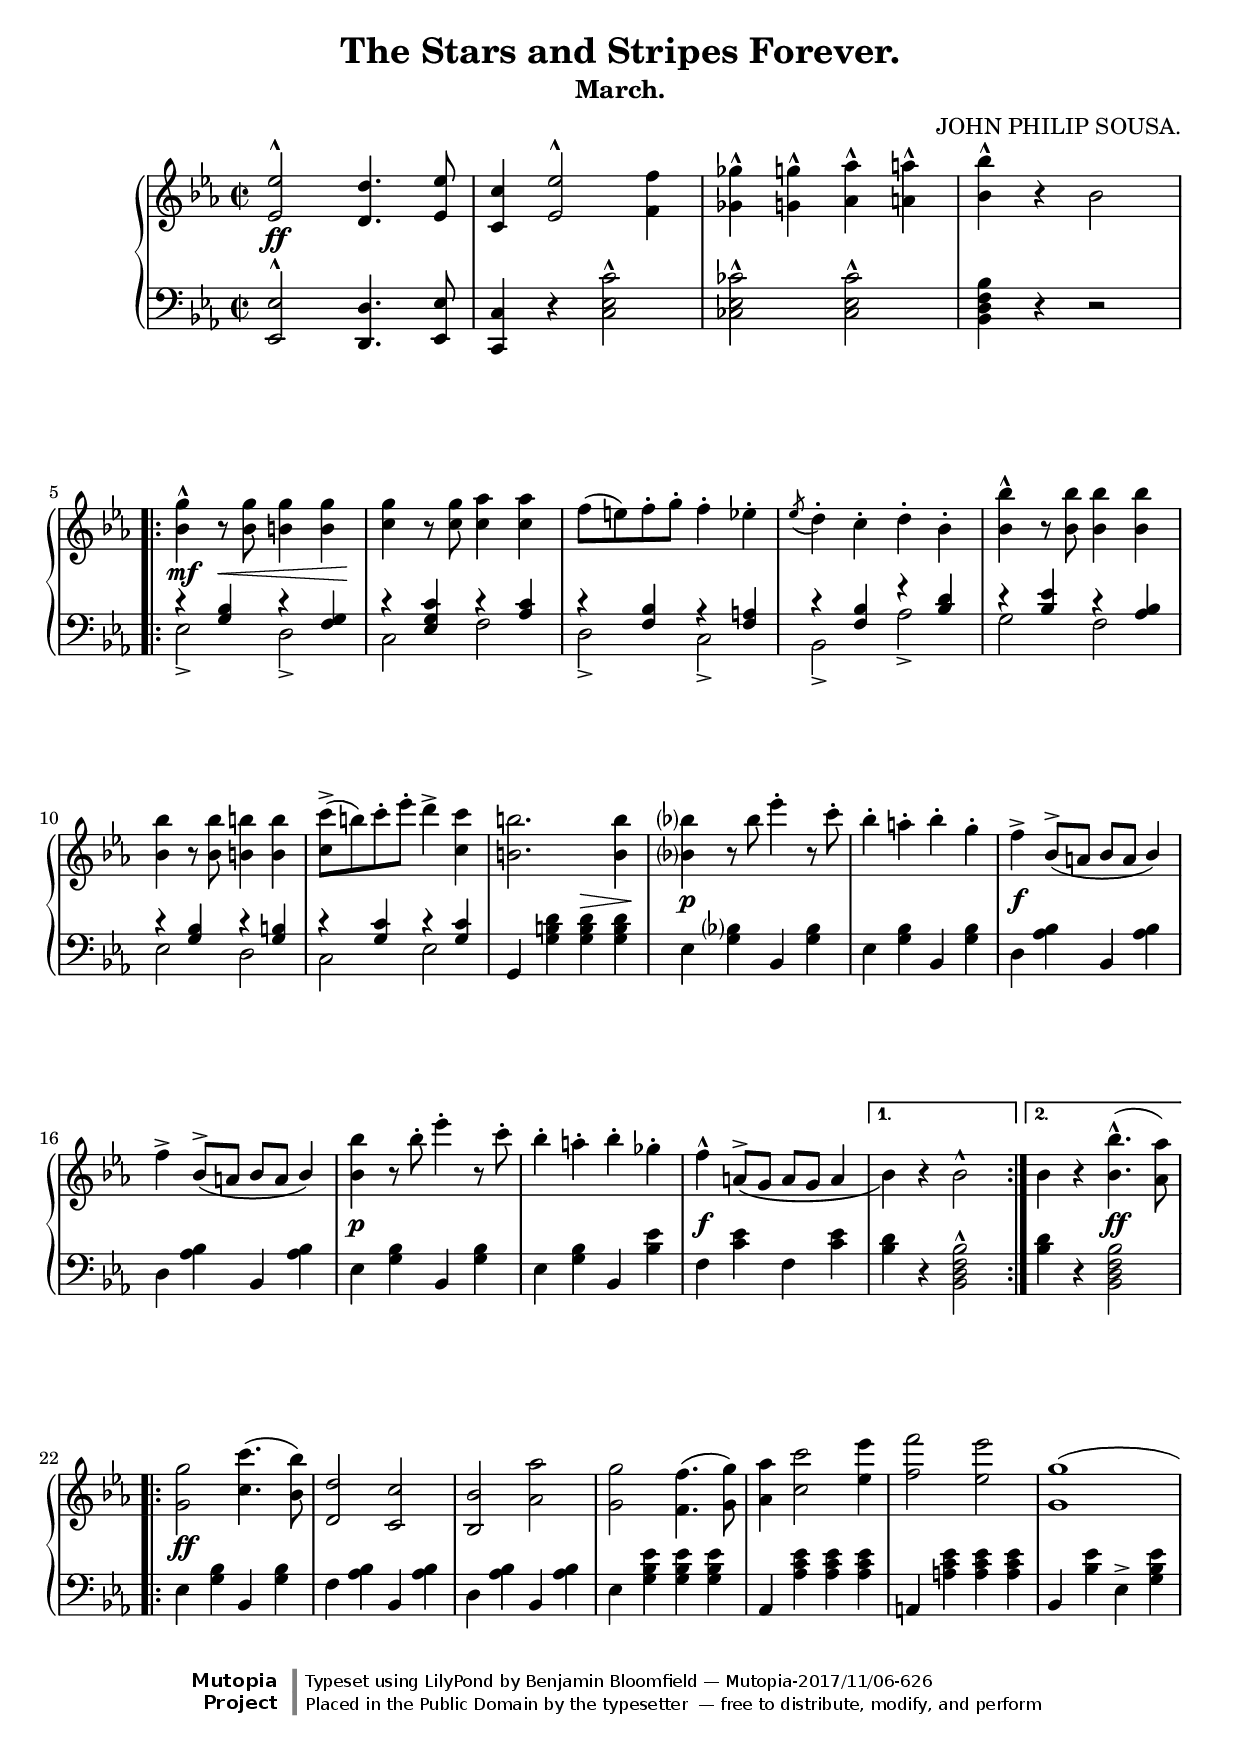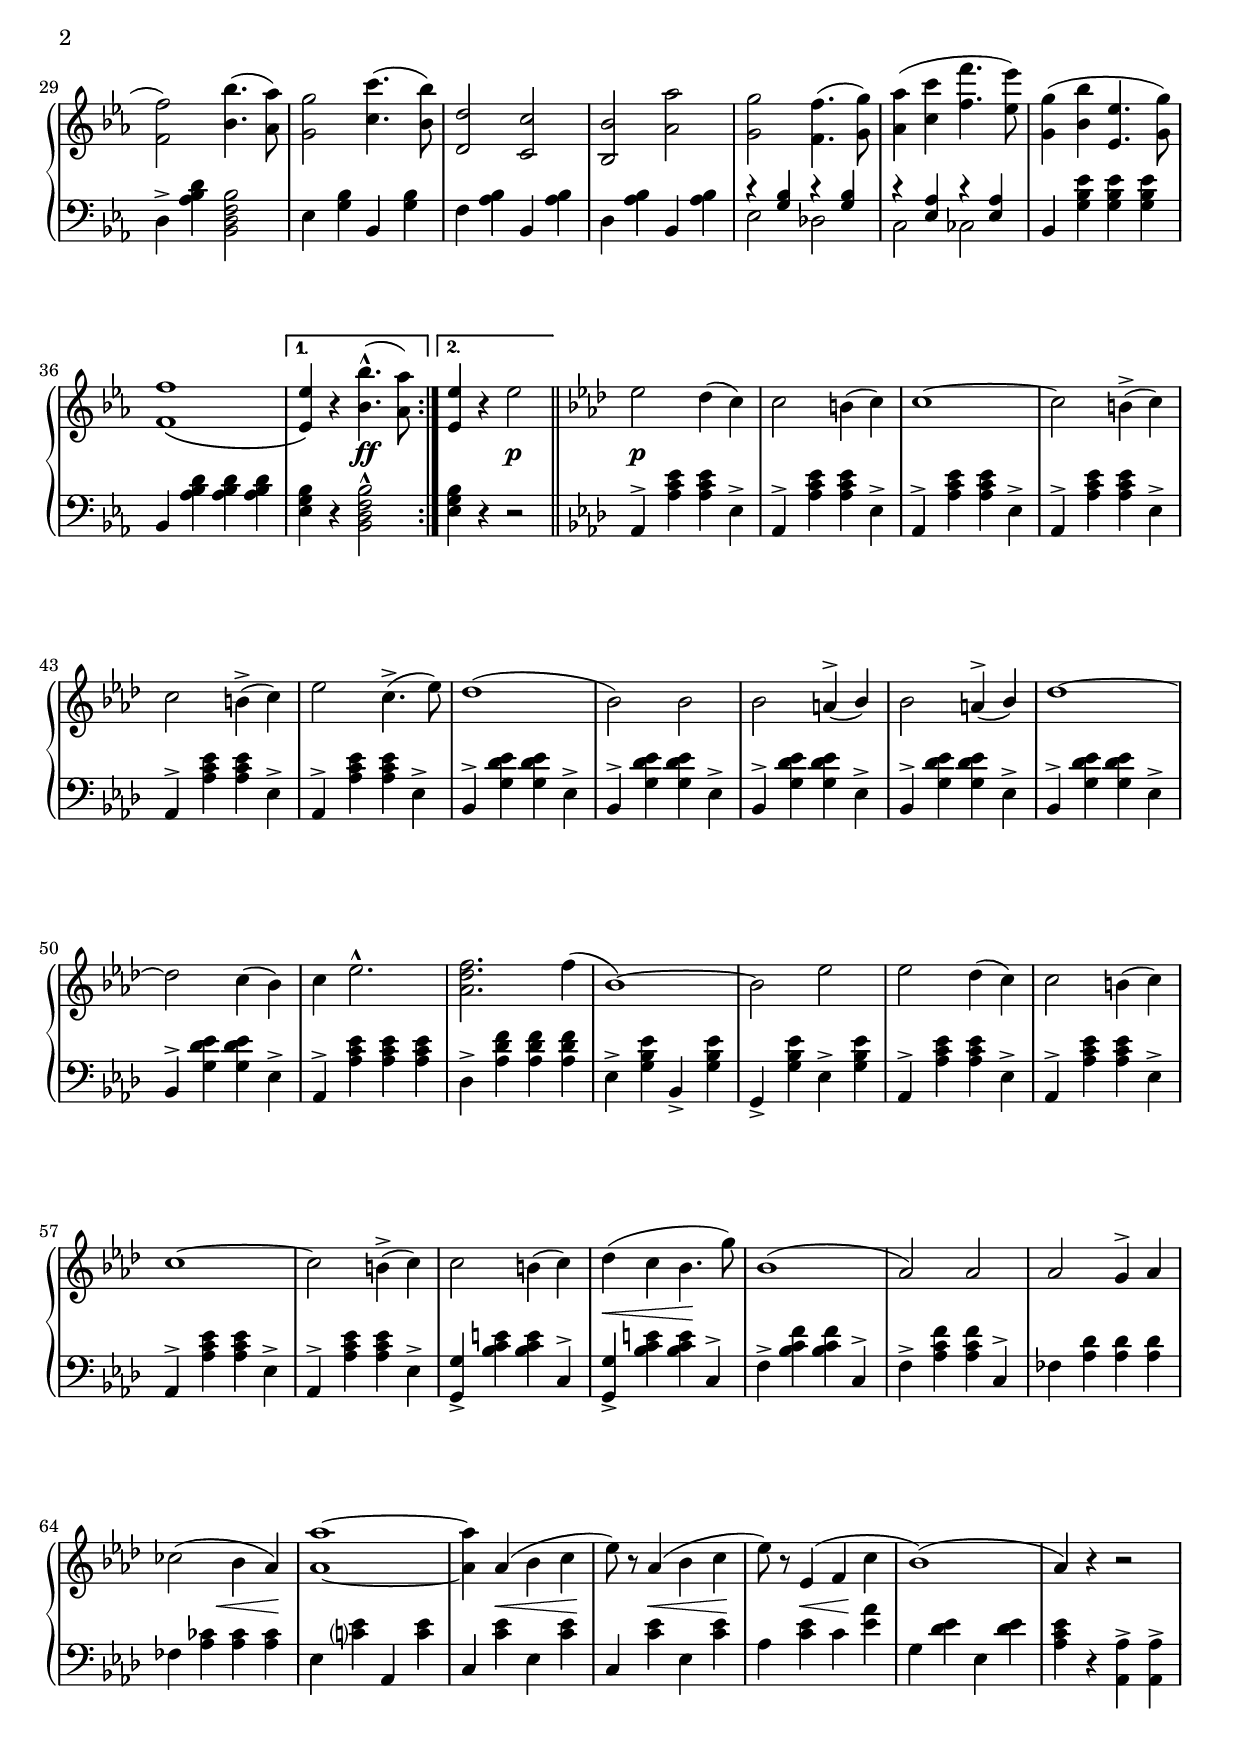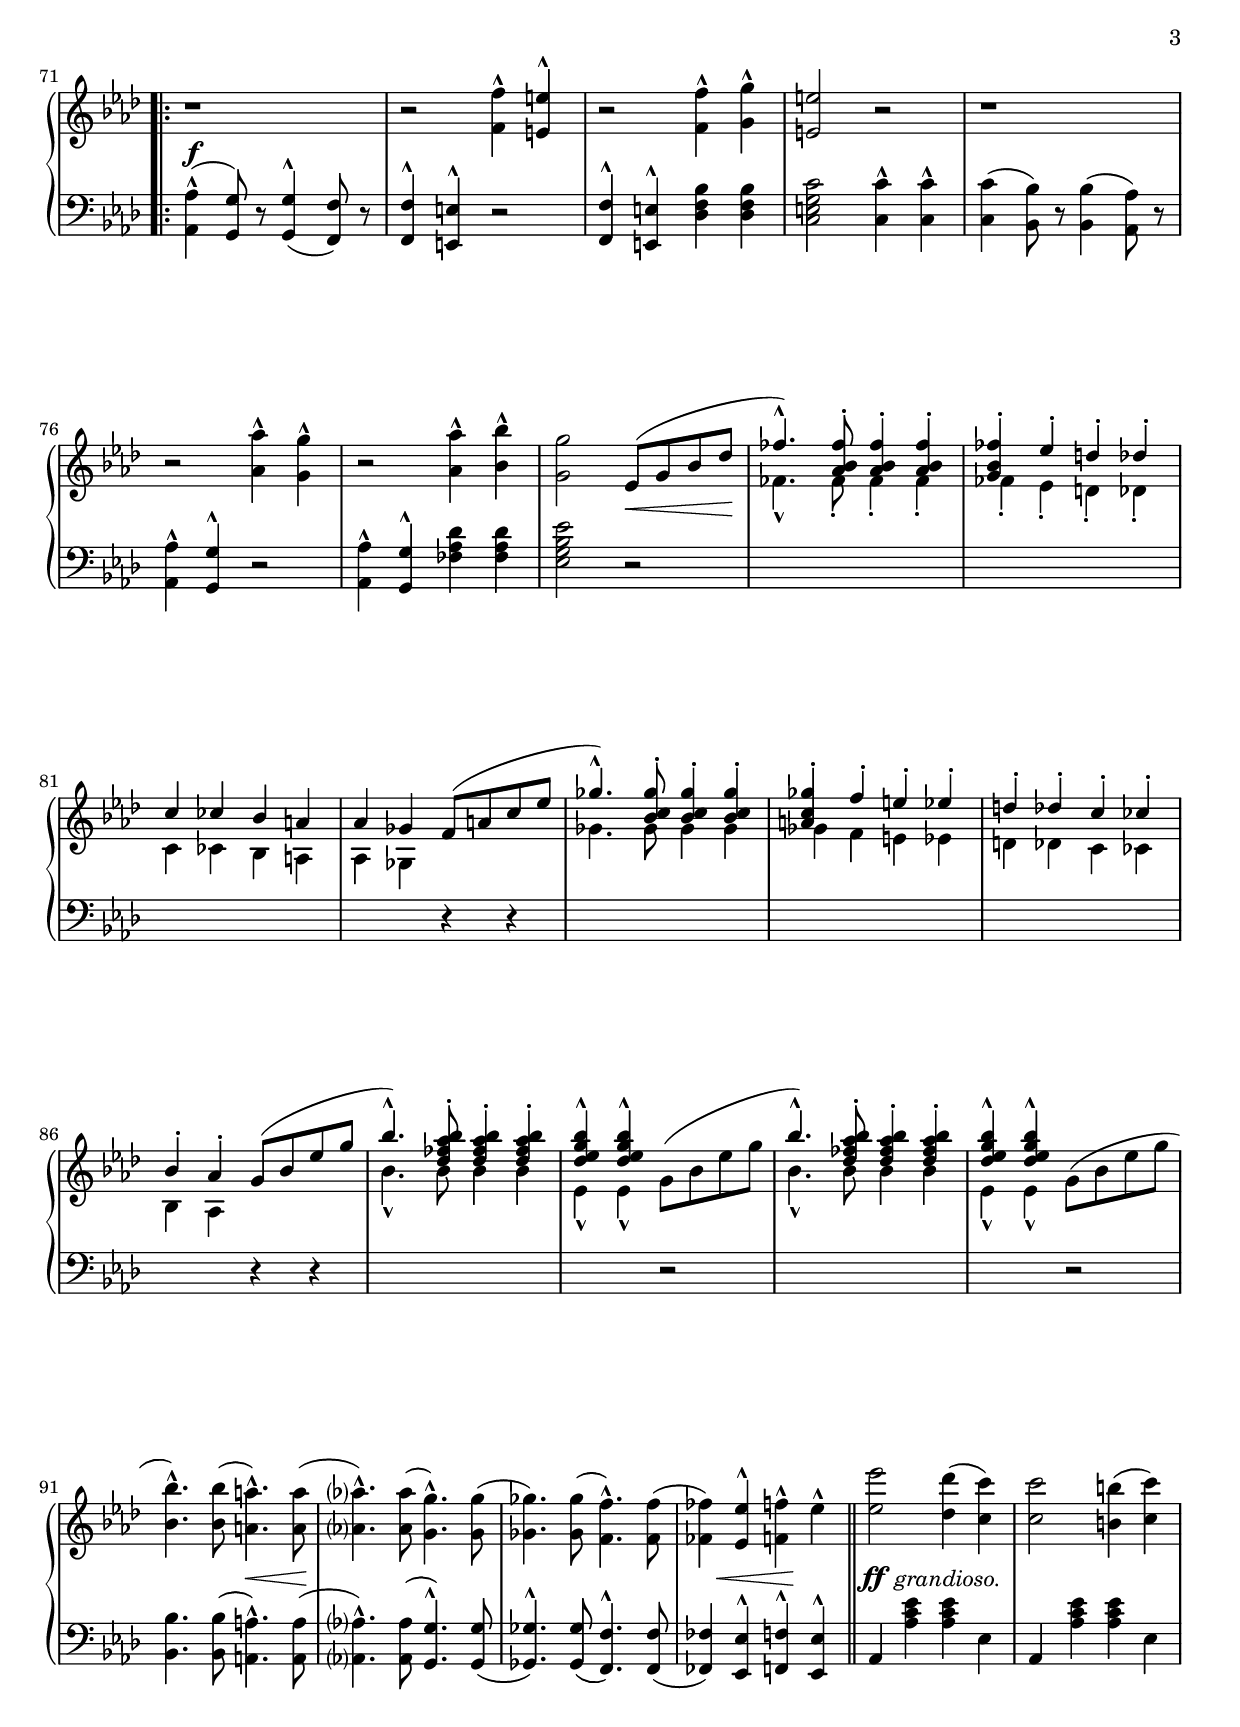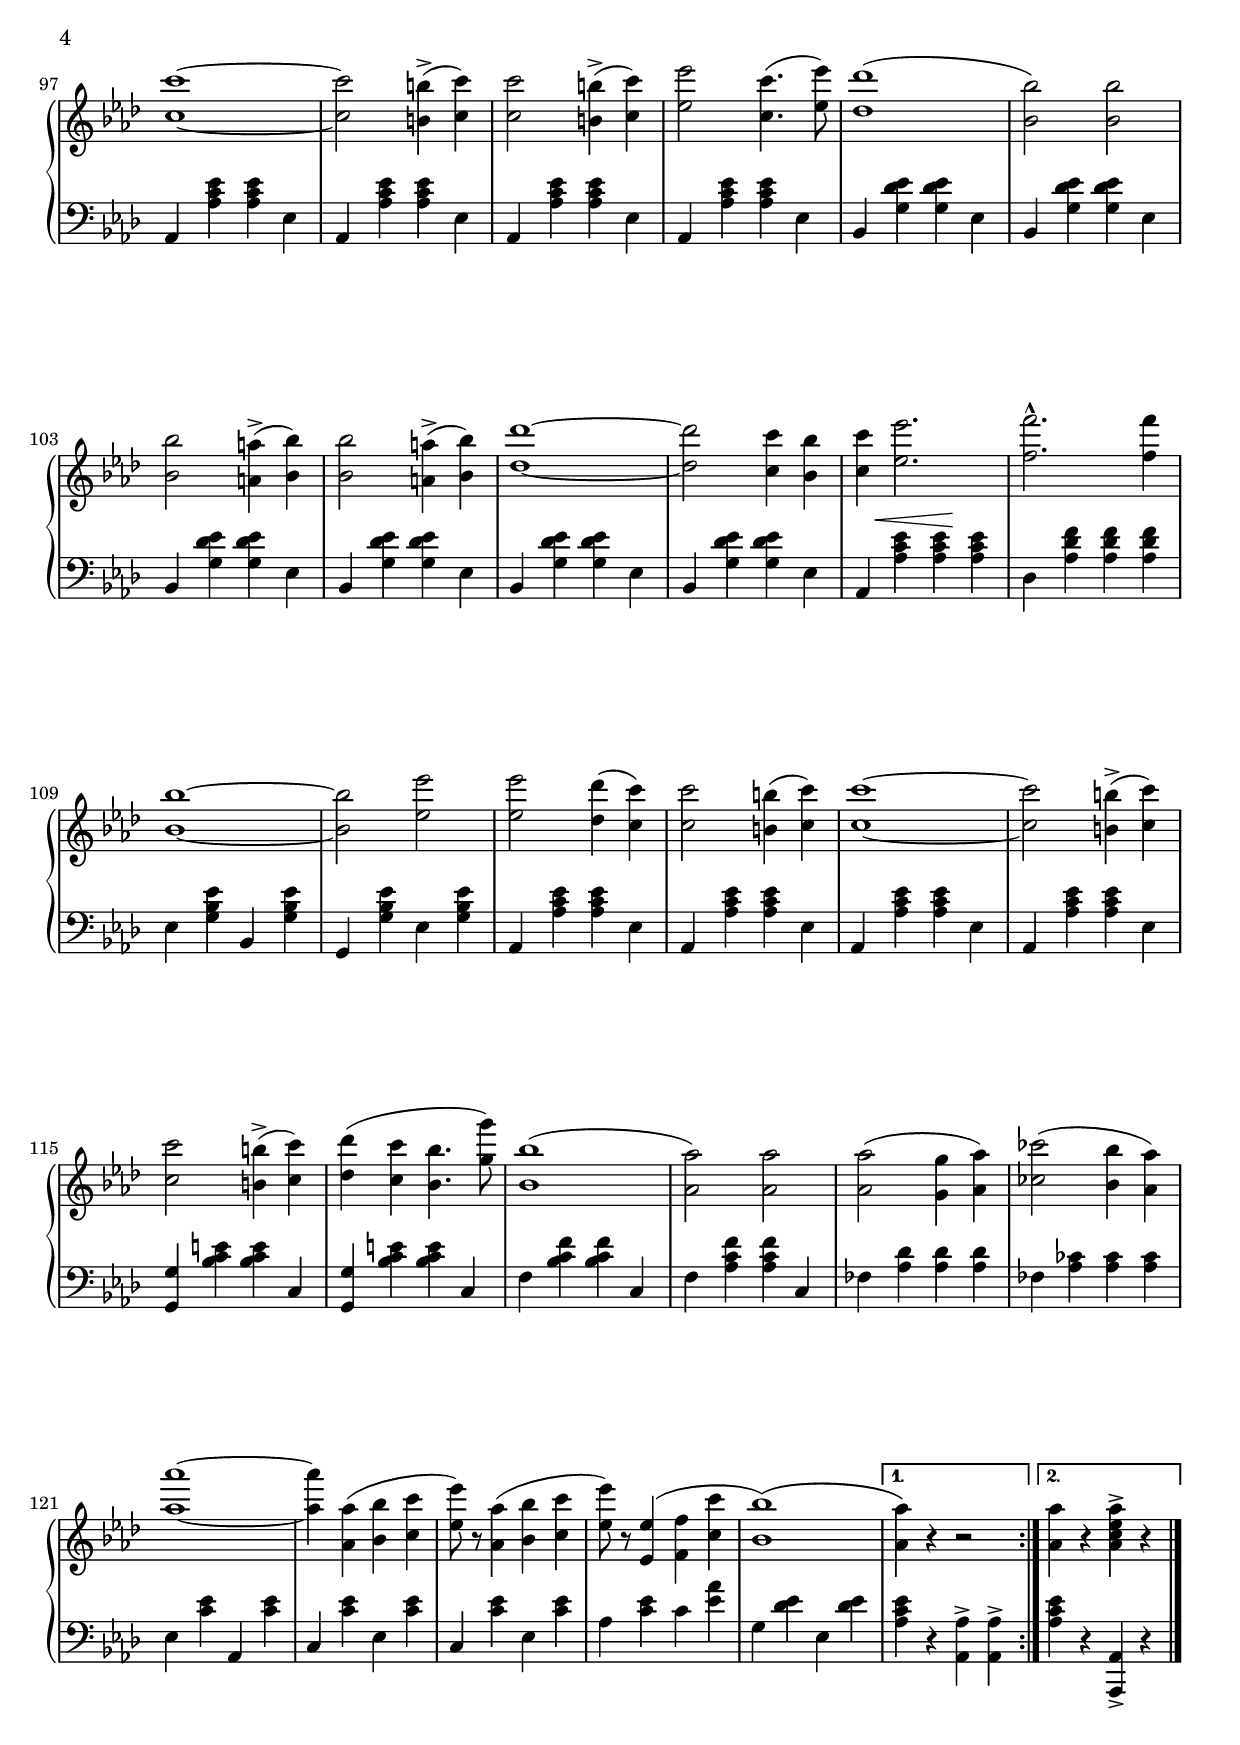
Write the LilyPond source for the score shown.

\version "2.18.2"
\language "english"

\header {
 title="The Stars and Stripes Forever."
 subtitle="March."
 composer="JOHN PHILIP SOUSA."

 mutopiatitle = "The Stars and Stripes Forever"
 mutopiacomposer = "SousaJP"
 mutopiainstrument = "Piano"
 date = "1896"
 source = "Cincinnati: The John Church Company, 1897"
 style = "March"
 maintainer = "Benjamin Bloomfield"
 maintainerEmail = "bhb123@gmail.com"

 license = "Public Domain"

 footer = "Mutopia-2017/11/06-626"
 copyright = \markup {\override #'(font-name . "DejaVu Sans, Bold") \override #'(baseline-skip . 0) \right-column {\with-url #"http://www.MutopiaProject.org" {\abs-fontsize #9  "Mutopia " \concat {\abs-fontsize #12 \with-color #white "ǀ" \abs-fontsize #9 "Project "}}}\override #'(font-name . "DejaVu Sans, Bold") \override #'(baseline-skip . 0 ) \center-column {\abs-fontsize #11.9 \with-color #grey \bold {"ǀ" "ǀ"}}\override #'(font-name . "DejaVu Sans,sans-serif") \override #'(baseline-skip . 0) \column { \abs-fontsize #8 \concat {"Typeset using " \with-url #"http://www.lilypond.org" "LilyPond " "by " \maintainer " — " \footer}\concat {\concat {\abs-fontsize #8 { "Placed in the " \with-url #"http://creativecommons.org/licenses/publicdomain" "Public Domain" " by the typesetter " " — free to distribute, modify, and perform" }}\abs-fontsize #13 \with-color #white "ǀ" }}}
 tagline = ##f
}

\paper {
  %#(set-paper-size "a4")      %uncomment to test specific paper size
  %#(set-paper-size "letter")  %uncomment to test specific paper size
  ragged-last-bottom = ##f
  oddFooterMarkup = \markup { \column {
      \fill-line { \on-the-fly #first-page \column { \vspace #1 \fromproperty #'header:copyright } }
    }
  }
}

upper = \relative c'' {
  \clef treble
  \key ef \major
  \time 2/2
  <ef ef,>2^^ <d d,>4. <ef ef,>8 | %1
  <c c,>4 <ef ef,>2^^ <f f,>4 | %2
  <gf gf,>^^ <g g,>^^ <af af,>^^ <a a,>^^ | %3
  <bf bf,>^^ r bf,2 | %4
  \break

  \repeat volta 2
  {
    <bf g'>4^^ r8 <bf g'> <b g'>4 <b g'> | %5
    <c g'> r8 <c g'>8 <c af'>4 <c af'> | %6
    f8[( e) f-. g-.] f4-. ef-. | %7
    \acciaccatura ef8 d4-. c-. d-. bf-. | %8
    <bf bf'>^^ r8 <bf bf'> <bf bf'>4 <bf bf'> | %9
    \break

    <bf bf'> r8 <bf bf'> <b b'>4 <b b'> | %10
    <c c'>8^>[( b') c-. ef-.] d4^> <c c,> | %11
    <b b,>2. <b b,>4 | %12
    <bf? bf,?> r8 bf ef4-. r8 c-. | %13
    bf4-. a-. bf-. g-. | %14
    f^> \stemUp bf,8^>[_( a] bf[ a] bf4) | %15
    \break

    \stemDown f'4^> \stemUp bf,8^>[_( a] bf[ a] bf4) | %16
    \stemNeutral <bf bf'> r8 bf'-. ef4-. r8 c-. | %17
    bf4-. a-. bf-. gf-. | %18
    f^^ \phrasingSlurDown a,8^>[\( g] a[ g] a4 | %19
  }
  \alternative
  {
    {
      bf4\) r bf2^^ | %20
    }
    {
      bf4 r <bf bf'>4.^^( <af af'>8) | %21
    }
  }
  \break

  \repeat volta 2
  {
    <g g'>2 <c c'>4.( <bf bf'>8) | %22
    <d d,>2 <c c,> | %23
    <bf bf,> <af af'> | %24
    <g g'> <f f'>4.( <g g'>8) | %25
    <af af'>4 <c c'>2 <ef ef'>4 | %26
    <f f'>2 <ef ef'> | %27
    <g g,>1( | %28

    \pageBreak
    % begin page 2

    <f f,>2) <bf bf,>4.( <af af,>8) | %29
    <g g,>2 <c c,>4.( <bf bf,>8) | %30
    <d, d,>2 <c c,> | %31
    <bf bf,> <af af'> | %32
    <g g'> <f f'>4.( <g g'>8) | %33
    <af af'>4( <c c'> <f f'>4. <ef ef'>8) | %34
    <g g,>4( <bf bf,> <ef, ef,>4. <g g,>8) | %35
    \break

    <f f,>1\( | %36
  }
  \alternative
  {
    {
      <ef ef,>4\) r <bf bf'>4.^^( <af af'>8) | %37
    }
    {
      <ef ef'>4 r ef'2 | %38
    }
  }
  \bar "||"
  \key af \major
  ef2 df4( c) | %39
  c2 b4( c) | %40
  c1~ | %41
  c2 b4^>( c) | %42
  \break

  c2 b4^>( c) | %43
  ef2 c4.^>( ef8) | %44
  df1^( | %45
  bf2) bf | %46
  bf \stemUp a4^>_( bf) | %47
  \stemDown bf2 \stemUp a4^>_( bf) | %48
  \stemNeutral df1~ | %49
  \break

  df2 c4( bf) | %50
  c ef2.^^ | %51
  <f df af> f4^( | %52
  bf,1)~ | %53
  bf2 ef | %54
  ef df4( c) | %55
  c2 b4( c) | %56
  \break

  c1~ | %57
  c2 b4^>( c) | %58
  c2 b4( c) | %59
  df4^( c bf4. g'8) | %60
  bf,1^( | %61
  af2) af | %62
  af g4^> af | %63
  \break

  cf2^( bf4 af) | %64
  <af af'>1~ | %65
  <af af'>4 af^( bf c | %66
  ef8) r af,4^( bf c | %67
  ef8) r ef,4^( f c' | %68
  bf1)^( | %69
  af4) r r2 | %70

  \pageBreak

  % begin page 3

  \repeat volta 2
  {
    r1 | %71
    r2 <f f'>4^^ <e e'>^^ | %72
    r2 <f f'>4^^ <g g'>^^ | %73
    <e e'>2 r | %74
    r1 | %75
    \break

    r2 <af af'>4^^ <g g'>^^ | %76
    r2 <af af'>4^^ <bf bf'>^^ | %77
    <g g'>2
    <<
      \stemUp {
        ef8[^( g bf df] | %78
        ff4.^^) <ff bf, af>8^. <ff bf, af>4^. <ff bf, af>^. | %79
        <ff bf, g>^. ef^. d^. df^. | %80
      }
      \\
      \stemDown {
        s2 | %78
        ff,4._^ ff8_. ff4_. ff_. | %79
        ff_. ef_. d_. df_. | %80
      }
    >>
    \break

    <<
      \stemUp {
        c'4 cf bf a | %81
        af gf f8[^( a c ef] | %82
        gf4.^^) <gf c, bf>8^. <gf c, bf>4^. <gf c, bf>^. | %83
        <gf c, a>^. f^. e^. ef^. | %84
        d^. df^. c^. cf^. | %85
      }
      \\
      \stemDown {
        c,4 cf bf a | %81
        af gf s2 | %82
        gf'4. gf8 gf4 gf | %83
        gf f e ef | %84
        d df c cf | %85
      }
    >>
    \break

    <<
      \stemUp {
        bf'4^. af^. g8[^( bf ef g] | %86
        bf4.^^) <bf af ff df>8^. <bf af ff df>4^. <bf af ff df>^. | %87
        <bf g ef df>^^ <bf g ef df>^^ \stemDown g,8[^( bf ef g] | %88
        \stemUp bf4.^^) <bf af ff df>8^. <bf af ff df>4^. <bf af ff df>^. | %89
        <bf g ef df>^^ <bf g ef df>^^
      }
      \\
      \stemDown {
        bf,,4 af s2 | %86
        bf'4._^ bf8 bf4 bf | %87
        ef,_^ ef_^ s2 | %88
        bf'4._^ bf8 bf4 bf | %89
        ef,_^ ef_^
      }
    >>
    g8[^( bf ef g] | %90
    \break

    <bf bf,>4.^^) <bf bf,>8( <a a,>4.^^) <a a,>8( | %91
    <af? af,?>4.^^) <af af,>8( <g g,>4.^^) <g g,>8( | %92
    <gf gf,>4.) <gf gf,>8( <f f,>4.^^) <f f,>8( | %93
    <ff ff,>4) <ef ef,>^^ <f f,>^^ ef^^ | %94
    \bar "||"
    <ef ef'>2 <df df'>4( <c c'>) | %95
    <c c'>2 <b b'>4( <c c'>) | %96

    \pageBreak

    % begin page 4

    <c c'>1~ | %97
    <c c'>2 <b b'>4^>( <c c'>) | %98
    <c c'>2 <b b'>4^>( <c c'>) | %99
    <ef ef'>2 <c c'>4.( <ef ef'>8) | %100
    <df df'>1( | %101
    <bf bf'>2) <bf bf'> | %102
    \break

    <bf bf'>2 <a a'>4^>( <bf bf'>) | %103
    <bf bf'>2 <a a'>4^>( <bf bf'>) | %104
    <df df'>1~ | %105
    <df df'>2 <c c'>4 <bf bf'> | %106
    <c c'>4 <ef ef'>2. | %107
    <f f'>^^ <f f'>4 | %108
    \break

    <bf bf,>1~ | %109
    <bf bf,>2 <ef ef,> | %110
    <ef ef,> <df df,>4( <c c,>) | %111
    <c c,>2 <b b,>4( <c c,>) | %112
    <c c,>1~ | %113
    <c c,>2 <b b,>4^>( <c c,>) | %114
    \break

    <c c,>2 <b b,>4^>( <c c,>) | %115
    <df df,>( <c c,> <bf bf,>4. <g g'>8) | %116
    <bf bf,>1( | %117
    <af af,>2) <af af,> | %118
    <af af,>^( <g g,>4 <af af,>) | %119
    <cf cf,>2( <bf bf,>4 <af af,>) | %120
    \break

    <af af'>1~ | %121
    <af af'>4 <af af,>( <bf bf,> <c c,> | %122
    <ef ef,>8) r <af, af,>4( <bf bf,> <c c,> | %123
    <ef ef,>8) r <ef, ef,>4^( <f f,> <c c'> | %124
    \phrasingSlurUp <bf bf'>1)\( | %125
  }
  \alternative
  {
    {
      <af af'>4\) r r2 | %126
    }
    {
      <af af'>4 r <af c ef af>^> r | %127
    }
  }
  \bar "|."
}

lower = \relative c {
  \clef bass
  \key ef \major
  \time 2/2
  <ef ef,>2^^ <d d,>4. <ef ef,>8 | %1
  <c c,>4 r <c ef c'>2^^ | %2
  <cf ef cf'>2^^ <cf ef cf'>^^ | %3
  <bf d f bf>4 r r2 | %4
  \break

  \repeat volta 2
  {
    <<
      \stemUp {
        c'4\rest <bf g> c\rest <g f> | %5
        c\rest <c g ef> c\rest <c af> | %6
        c\rest <bf f> a\rest <a f> | %7
        c\rest <bf f> f'\rest <d bf> | %8
        d\rest <ef bf> c\rest <af bf> | %9
      }
      \\
      \stemDown {
        ef2_> d_> | %5
        c f | %6
        d_> c_> | %7
        bf_> af'_> | %8
        g f | %9
      }
    >>
    \break

    <<
      \stemUp {
        c'4\rest <bf g> c\rest <b g> | %10
        c\rest <c g> c\rest <g c> | %11
      }
      \\
      \stemDown {
        ef2 d | %10
        c ef | %11
      }
    >>
    g,4 <g' b d> <g b d> <g b d> | %12
    ef <g bf?> bf, <g' bf> | %13
    ef <g bf> bf, <g' bf> | %14
    d <af' bf> bf, <af' bf> | %15
    \break

    d, <af' bf> bf, <af' bf> | %16
    ef <g bf> bf, <g' bf> | %17
    ef <g bf> bf, <bf' ef> | %18
    f <c' ef> f, <c' ef> | %19
  }
  \alternative
  {
    {
      <bf d>4 r <bf f d bf>2^^ | %20
    }
    {
      <bf d>4 r <bf f d bf>2 | %21
    }
  }
  \break

  \repeat volta 2
  {
    ef,4 <g bf> bf, <g' bf> | %22
    f <af bf> bf, <af' bf> | %23
    d, <af' bf> bf, <af' bf> | %24
    ef <g bf ef> <g bf ef> <g bf ef> | %25
    af, <af' c ef> <af c ef> <af c ef> | %26
    a, <a' c ef> <a c ef> <a c ef> | %27
    bf, <bf' ef> ef,^> <g bf ef> | %28

    \pageBreak
    % begin page 2 (lower)

    d^> <af' bf d> <bf f d bf>2 | %29
    ef,4 <g bf> bf, <g' bf> | %30
    f <af bf> bf, <af' bf> | %31
    d, <af' bf> bf, <af' bf> | %32
    <<
      \stemUp {
        c4\rest <bf g> c\rest <bf g> | %33
        c\rest <af ef> c\rest <af ef> | %34
      }
      \\
      \stemDown {
        ef2 df | %33
        c cf | %34
      }
    >>
    bf4 <g' bf ef> <g bf ef> <g bf ef> | %35
    \break

    bf, <af' bf d> <af bf d> <af bf d> | %36
  }
  \alternative
  {
    {
      <ef g bf>4 r <bf d f bf>2^^ | %37
    }
    {
      <ef g bf>4 r r2 | %38
    }
  }
  \bar "||"
  \key af \major
  af,4^> <af' c ef> <af c ef> ef^> | %39
  af,^> <af' c ef> <af c ef> ef^> | %40
  af,^> <af' c ef> <af c ef> ef^> | %41
  af,^> <af' c ef> <af c ef> ef^> | %42
  \break

  af,^> <af' c ef> <af c ef> ef^> | %43
  af,^> <af' c ef> <af c ef> ef^> | %44
  bf^> <g' df' ef> <g df' ef> ef^> | %45
  bf^> <g' df' ef> <g df' ef> ef^> | %46
  bf^> <g' df' ef> <g df' ef> ef^> | %47
  bf^> <g' df' ef> <g df' ef> ef^> | %48
  bf^> <g' df' ef> <g df' ef> ef^> | %49
  \break

  bf^> <g' df' ef> <g df' ef> ef^> | %50
  af,^> <af' c ef> <af c ef> <af c ef> | %51
  df,^> <af' df f> <af df f> <af df f> | %52
  ef^> <g bf ef> bf,_> <g' bf ef> | %53
  g,_> <g' bf ef> ef^> <g bf ef> | %54
  af,^> <af' c ef> <af c ef> ef^> | %55
  af,^> <af' c ef> <af c ef> ef^> | %56
  \break

  af,^> <af' c ef> <af c ef> ef^> | %57
  af,^> <af' c ef> <af c ef> ef^> | %58
  <g g,>_> <bf c e> <bf c e> c,^> | %59
  <g g'>_> <bf' c e> <bf c e> c,^> | %60
  f^> <bf c f> <bf c f> c,^> | %61
  f^> <af c f> <af c f> c,^> | %62
  ff <af df> <af df> <af df> | %63
  \break

  ff <af cf> <af cf> <af cf> | %64
  ef <c'? ef> af, <c' ef> | %65
  c, <c' ef> ef, <c' ef> | %66
  c, <c' ef> ef, <c' ef> | %67
  af <c ef> c <ef af> | %68
  g, <df' ef> ef, <df' ef> | %69
  <af c ef> r <af af,>^> <af af,>^> | %70

  \pageBreak

  % begin page 3 (lower)

  \repeat volta 2
  {
    <af af,>4^^( <g g,>8) r <g g,>4^^( <f f,>8) r | %71
    <f f,>4^^ <e e,>^^ r2 | %72
    <f f,>4^^ <e e,>^^ <df f bf> <df f bf> | %73
    <c e g c>2 <c c'>4^^ <c c'>^^ | %74
    <c c'>( <bf bf'>8) r <bf bf'>4( <af af'>8) r | %75
    \break

    <af af'>4^^ <g g'>^^ r2 | %76
    <af af'>4^^ <g g'>^^ <ff' af df> <ff af df> | %77
    <ef g bf ef>2 r | %78
    s1 | %79
    s1 | %80
    \break

    s1 | %81
    s2 r4 r4 | %82
    s1*3
    \break

    s2 r4 r4 | %86
    s1 | %87
    s2 r2 | %88
    s1 | %89
    s2 r | %90
    \break

    <bf bf'>4. <bf bf'>8( <a a'>4.^^) <a a'>8( | %91
    <af? af'?>4.^^) <af af'>8( <g g'>4.^^) <g g'>8( | %92
    <gf gf'>4.^^) <gf gf'>8( <f f'>4.^^) <f f'>8( | %93
    <ff ff'>4) <ef ef'>^^ <f f'>^^ <ef ef'>^^ | %94
    \bar "||"
    af4 <af' c ef> <af c ef> ef | %95
    af, <af' c ef> <af c ef> ef | %96

    \pageBreak
    % begin page 4 (lower)

    af, <af' c ef> <af c ef> ef | %97
    af, <af' c ef> <af c ef> ef | %98
    af, <af' c ef> <af c ef> ef | %99
    af, <af' c ef> <af c ef> ef | %100
    bf <g' df' ef> <g df' ef> ef | %101
    bf <g' df' ef> <g df' ef> ef | %102
    \break

    bf <g' df' ef> <g df' ef> ef | %103
    bf <g' df' ef> <g df' ef> ef | %104
    bf <g' df' ef> <g df' ef> ef | %105
    bf <g' df' ef> <g df' ef> ef | %106
    af, <af' c ef> <af c ef> <af c ef> | %107
    df, <af' df f> <af df f> <af df f> | %108
    \break

    ef <g bf ef> bf, <g' bf ef> | %109
    g, <g' bf ef> ef <g bf ef> | %110
    af, <af' c ef> <af c ef> ef | %111
    af, <af' c ef> <af c ef> ef | %112
    af, <af' c ef> <af c ef> ef | %113
    af, <af' c ef> <af c ef> ef | %114
    \break

    <g g,> <bf c e> <bf c e> c, | %115
    <g g'> <bf' c e> <bf c e> c, | %116
    f <bf c f> <bf c f> c, | %117
    f <af c f> <af c f> c, | %118
    ff <af df> <af df> <af df> | %119
    ff <af cf> <af cf> <af cf> | %120
    \break

    ef <c' ef> af, <c' ef> | %121
    c, <c' ef> ef, <c' ef> | %122
    c, <c' ef> ef, <c' ef> | %123
    af <c ef> c <ef af> | %124
    g, <df' ef> ef, <df' ef> | %125
  }
  \alternative
  {
    {
      <af c ef> r <af af,>^> <af af,>^> | %126
    }
    {
      <af c ef> r <af, af,>_> r | %127
    }
  }
  \bar "|."
}

dynamics = {
  s1\ff | %1
  s1*3
  s4\mf s2\< s4\! | %5
  s1*4
  s1*2 |
  s2 s4.\> s8\! | %12
  s1\p | %13
  s1 |
  s1\f | %15
  s1 |
  s1\p | %17
  s1 |
  s1\f | %17
  s1 |
  s2 s2\ff | %21
  s1\ff | %22
  s1*6

  % begin page 2
  s1*7
  s1 |
  s2 s2\ff | %37
  s2 s2\p | %38
  s1\p | %39
  s1*3
  s1*7
  s1*7
  s1*3 |
  s2\< s2\! | %60
  s1*3
  s4. s4.\< s4\! | %64
  s1 |
  s4 s2\< s8 s8\! | %66
  s4 s2\< s4\! | %67
  s4 s4.\< s4.\! | %68
  s1*2

  % begin page 3
  s1\f | %71
  s1*4
  s1*2 |
  s2 s4.\< s8\! | %78
  s1*2
  s1*5
  s1*5
  s2 s4.\< s8\! | %91
  s1*2 |
  s8 s2\< s4.\! | %94
  s32 s32*7\ff \once \override TextScript.extra-offset = #'( -1 . -1.5 )
  s2.^\markup { \italic \fontsize #0 grandioso. } | %95
  s1

  % begin page 4
  s1*6
  s1*4 |
  s8 s2\< s4.\! | %107
  s1
  s1*6
  s1*6
  s1*7
}

pedal = {
}
#(set-global-staff-size 19.5)
\score {
  \context PianoStaff <<
    \context Staff=upper \upper
    \context Dynamics=dynamics \dynamics
    \context Staff=lower <<
      \clef bass
      \lower
    >>
    \context Dynamics=pedal \pedal
  >>
  \layout {
  }
}
\score {
  \unfoldRepeats
  \context PianoStaff <<
    \context Staff=upper << \upper \dynamics >>
    \context Staff=lower << \lower \dynamics >>
    \context Dynamics=pedal \pedal
  >>
  \midi { \tempo 4=240
          \context {
            \type "Performer_group"
            \name Dynamics
            \consists "Piano_pedal_performer"
          }
          \context {
            \PianoStaff
            \accepts Dynamics
          }
  }
}


%{
Version history:
2005/11/09 original 2.6.0 by bhb123
2013/05/27 headers by glenl.glx at gmail dot com
2017-11-03 2.18.2 by gmail's jjocanoe

Notes:
Updated from 2.6.0 to 2.18.2 by gmail's jjocanoe on 2017-11-03
leaving breaks as-is (so pdf should look the same) but broke down
long lines into one measure per line (so source diffs are extensive).

convert-ly.py (GNU LilyPond) 2.18.2  convert-ly.py: Processing `'...
Applying conversion: 2.7.0, 2.7.1, 2.7.2, 2.7.4, 2.7.6, 2.7.10,
2.7.11, 2.7.12, 2.7.13, 2.7.14, 2.7.15, 2.7.22, 2.7.24, 2.7.28,
2.7.29, 2.7.30, 2.7.31, 2.7.32, 2.7.32, 2.7.36, 2.7.40, 2.9.4, 2.9.6,
2.9.9, 2.9.11, 2.9.13, 2.9.16, 2.9.19, 2.10.0, 2.11.2, 2.11.3, 2.11.5,
2.11.6, 2.11.10, 2.11.11, 2.11.13, 2.11.15,  Not smart enough to
convert VerticalAlignment #'forced-distance. Use the `alignment-
offsets' sub-property of NonMusicalPaperColumn #'line-break-system-
details to set fixed distances between staves. 2.11.23, 2.11.35,
2.11.38, 2.11.46, 2.11.48, 2.11.50, 2.11.51, 2.11.52, 2.11.53,
2.11.55, 2.11.57, 2.11.60, 2.11.61, 2.11.62, 2.11.64, 2.12.0, 2.12.3,
2.13.0, 2.13.1, 2.13.4, 2.13.10, 2.13.16, 2.13.18, 2.13.20, 2.13.27,
2.13.29, 2.13.31, 2.13.36, 2.13.39, 2.13.40, 2.13.42, 2.13.44,
2.13.46,  Vertical spacing changes might affect user-defined contexts.
Please refer to the manual for details, and update manually. 2.13.48,
2.13.51, 2.14.0, 2.15.7, 2.15.9, 2.15.10, 2.15.16, 2.15.17, 2.15.18,
2.15.19, 2.15.20, 2.15.25, 2.15.32, 2.15.39, 2.15.40, 2.15.42,
2.15.43, 2.16.0, 2.17.0, 2.17.4, 2.17.5, 2.17.6, 2.17.11, 2.17.14,
2.17.15, 2.17.18, 2.17.19, 2.17.20, 2.17.25, 2.17.27, 2.17.29,
2.17.97, 2.18.0
%}
